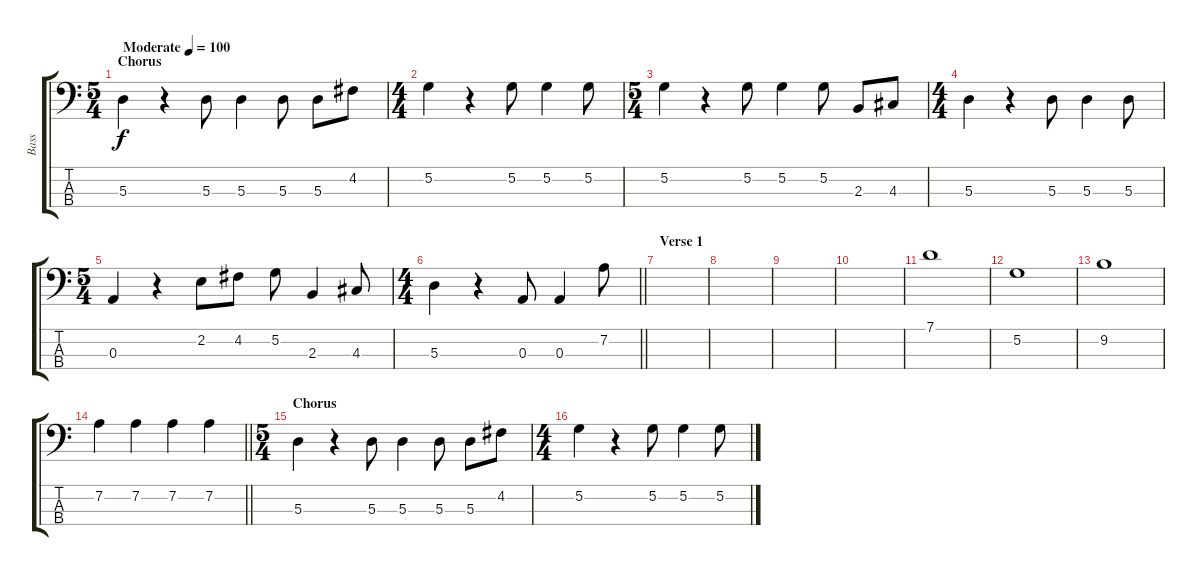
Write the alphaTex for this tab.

\track ("Bass" "Bass") {instrument electricbassfinger}
\staff {score tabs}
\tuning (G2 D2 A1 E1) {hide}
\ts (5 4)
\section ("" "Chorus")
\tempo (100 "Moderate")
\clef f4
\ks c
5.3.4{dy f instrument electricbassfinger} r.4 5.3.8 5.3.4 5.3.8 5.3.8 4.2.8 |
\ts (4 4)
5.2.4 r.4 5.2.8 5.2.4 5.2.8 |
\ts (5 4)
5.2.4 r.4 5.2.8 5.2.4 5.2.8 2.3.8 4.3.8 |
\ts (4 4)
5.3.4 r.4 5.3.8 5.3.4 5.3.8 |
\ts (5 4)
0.3.4 r.4 2.2.8 4.2.8 5.2.8 2.3.4 4.3.8 |
\ts (4 4)
\barLineRight lightlight
5.3.4 r.4 0.3.8 0.3.4 7.2.8 |
\section ("" "Verse 1")
|
|
|
|
7.1.1 |
5.2.1 |
9.2.1 |
\barLineRight lightlight
7.2.4 7.2.4 7.2.4 7.2.4 |
\ts (5 4)
\section ("" "Chorus")
5.3.4 r.4 5.3.8 5.3.4 5.3.8 5.3.8 4.2.8 |
\ts (4 4)
5.2.4 r.4 5.2.8 5.2.4 5.2.8
